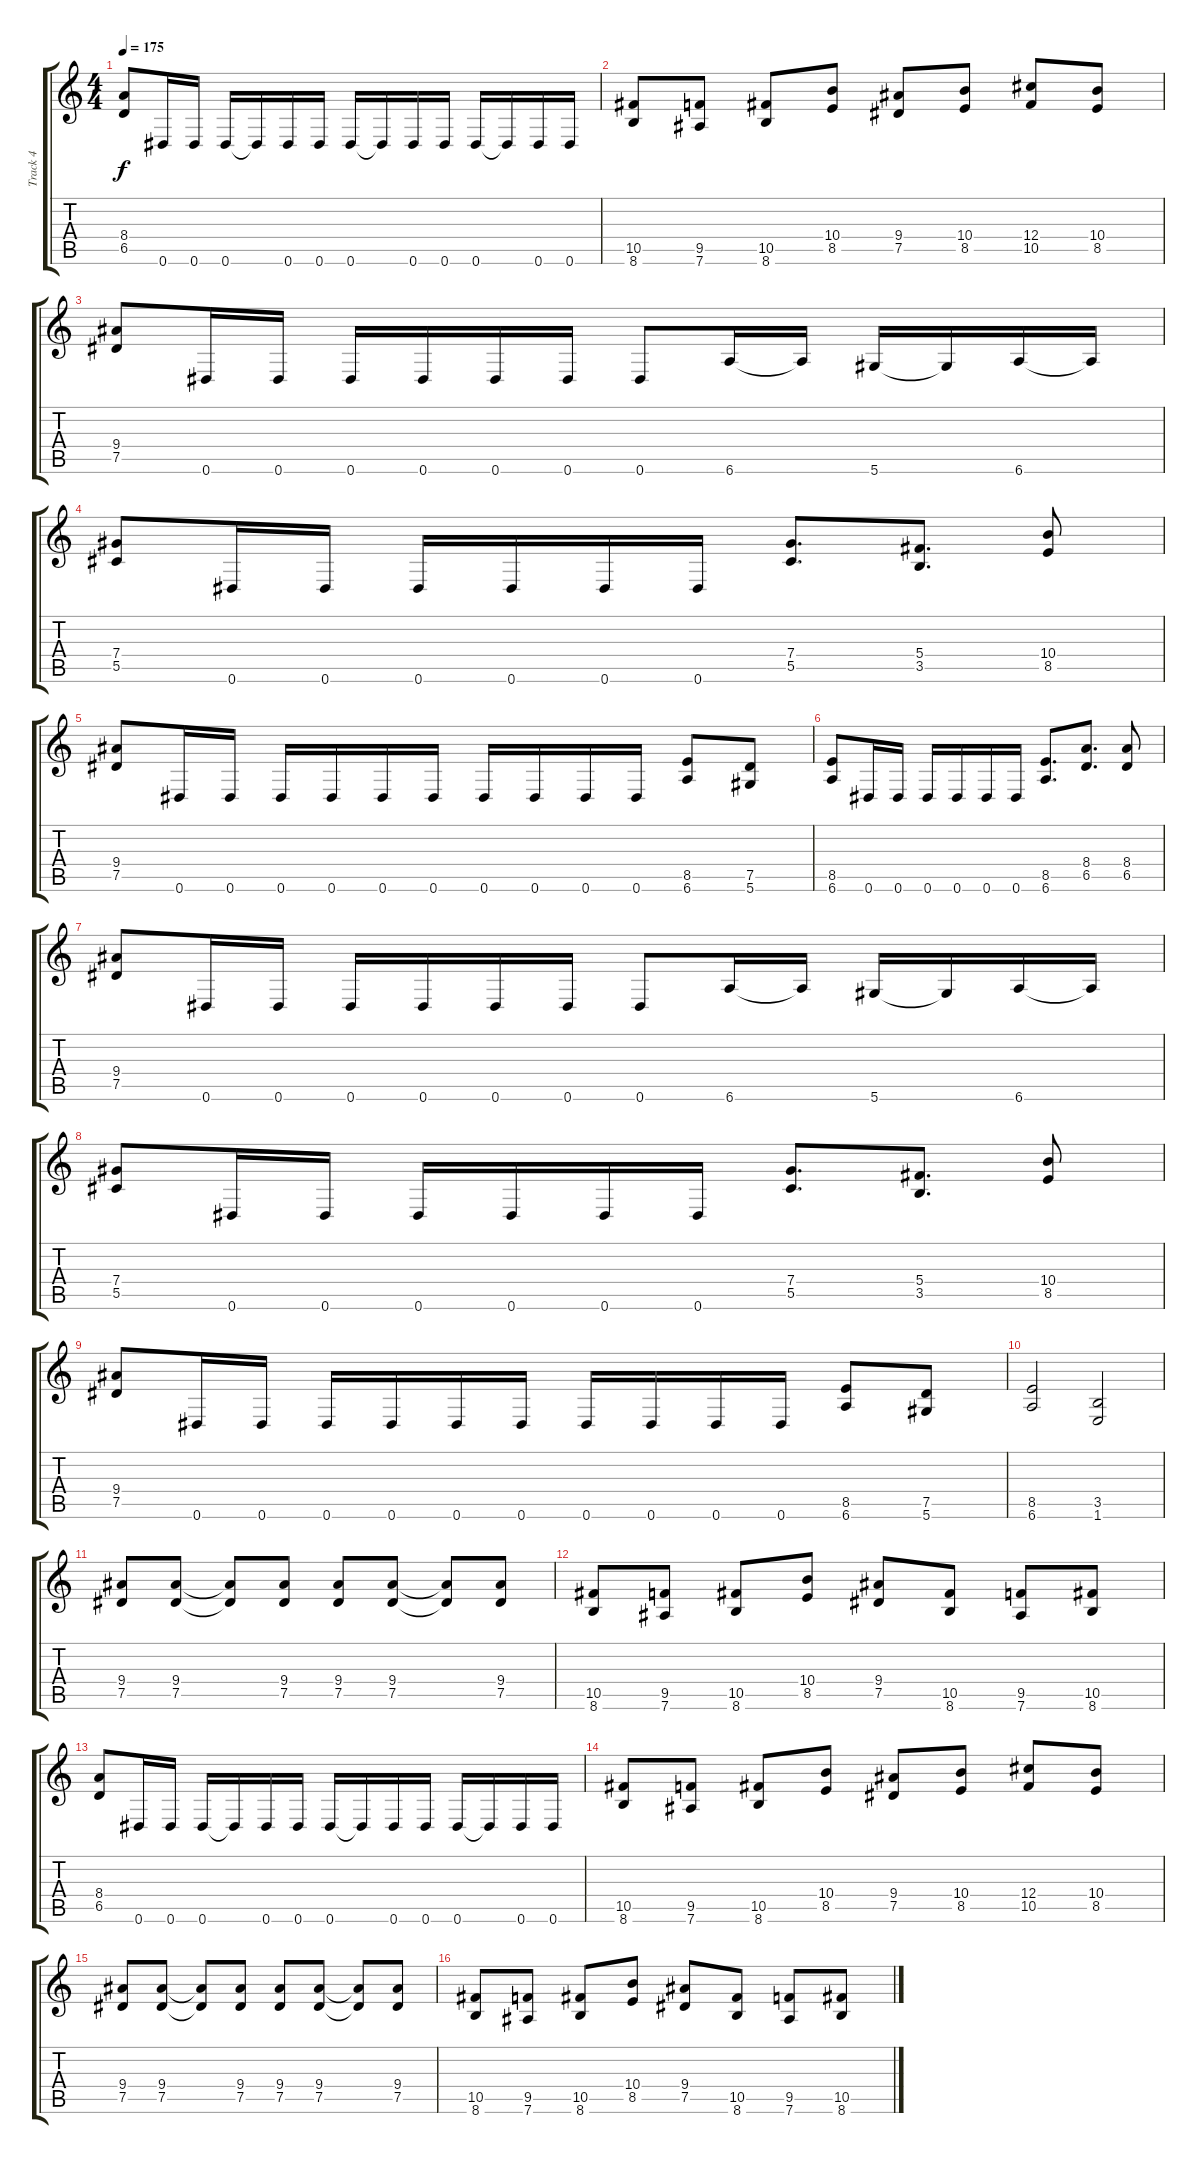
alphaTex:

\track ("Track 4" "Track 4") {instrument overdrivenguitar}
\staff {score tabs}
\tuning (Eb4 Bb3 Gb3 Db3 Ab2 Eb2) {hide}
\ts (4 4)
\tempo 175
\clef g2
\ks c
(8.4 6.5).8{dy f} 0.6.16 0.6.16 0.6.16 0.6{t}.16 0.6.16 0.6.16 0.6.16 0.6{t}.16 0.6.16 0.6.16 0.6.16 0.6{t}.16 0.6.16 0.6.16 |
(10.5 8.6).8 (9.5 7.6).8 (10.5 8.6).8 (10.4 8.5).8 (9.4 7.5).8 (10.4 8.5).8 (12.4 10.5).8 (10.4 8.5).8 |
(9.4 7.5).8 0.6.16 0.6.16 0.6.16 0.6.16 0.6.16 0.6.16 0.6.8 6.6.16 6.6{t}.16 5.6.16 5.6{t}.16 6.6.16 6.6{t}.16 |
(7.4 5.5).8 0.6.16 0.6.16 0.6.16 0.6.16 0.6.16 0.6.16 (7.4 5.5).8{d} (5.4 3.5).8{d} (10.4 8.5).8 |
(9.4 7.5).8 0.6.16 0.6.16 0.6.16 0.6.16 0.6.16 0.6.16 0.6.16 0.6.16 0.6.16 0.6.16 (8.5 6.6).8 (7.5 5.6).8 |
(8.5 6.6).8 0.6.16 0.6.16 0.6.16 0.6.16 0.6.16 0.6.16 (8.5 6.6).8{d} (8.4 6.5).8{d} (8.4 6.5).8 |
(9.4 7.5).8 0.6.16 0.6.16 0.6.16 0.6.16 0.6.16 0.6.16 0.6.8 6.6.16 6.6{t}.16 5.6.16 5.6{t}.16 6.6.16 6.6{t}.16 |
(7.4 5.5).8 0.6.16 0.6.16 0.6.16 0.6.16 0.6.16 0.6.16 (7.4 5.5).8{d} (5.4 3.5).8{d} (10.4 8.5).8 |
(9.4 7.5).8 0.6.16 0.6.16 0.6.16 0.6.16 0.6.16 0.6.16 0.6.16 0.6.16 0.6.16 0.6.16 (8.5 6.6).8 (7.5 5.6).8 |
(8.5 6.6).2 (3.5 1.6).2 |
(9.4 7.5).8 (9.4 7.5).8 (9.4{t} 7.5{t}).8 (9.4 7.5).8 (9.4 7.5).8 (9.4 7.5).8 (9.4{t} 7.5{t}).8 (9.4 7.5).8 |
(10.5 8.6).8 (9.5 7.6).8 (10.5 8.6).8 (10.4 8.5).8 (9.4 7.5).8 (10.5 8.6).8 (9.5 7.6).8 (10.5 8.6).8 |
(8.4 6.5).8 0.6.16 0.6.16 0.6.16 0.6{t}.16 0.6.16 0.6.16 0.6.16 0.6{t}.16 0.6.16 0.6.16 0.6.16 0.6{t}.16 0.6.16 0.6.16 |
(10.5 8.6).8 (9.5 7.6).8 (10.5 8.6).8 (10.4 8.5).8 (9.4 7.5).8 (10.4 8.5).8 (12.4 10.5).8 (10.4 8.5).8 |
(9.4 7.5).8 (9.4 7.5).8 (9.4{t} 7.5{t}).8 (9.4 7.5).8 (9.4 7.5).8 (9.4 7.5).8 (9.4{t} 7.5{t}).8 (9.4 7.5).8 |
(10.5 8.6).8 (9.5 7.6).8 (10.5 8.6).8 (10.4 8.5).8 (9.4 7.5).8 (10.5 8.6).8 (9.5 7.6).8 (10.5 8.6).8
